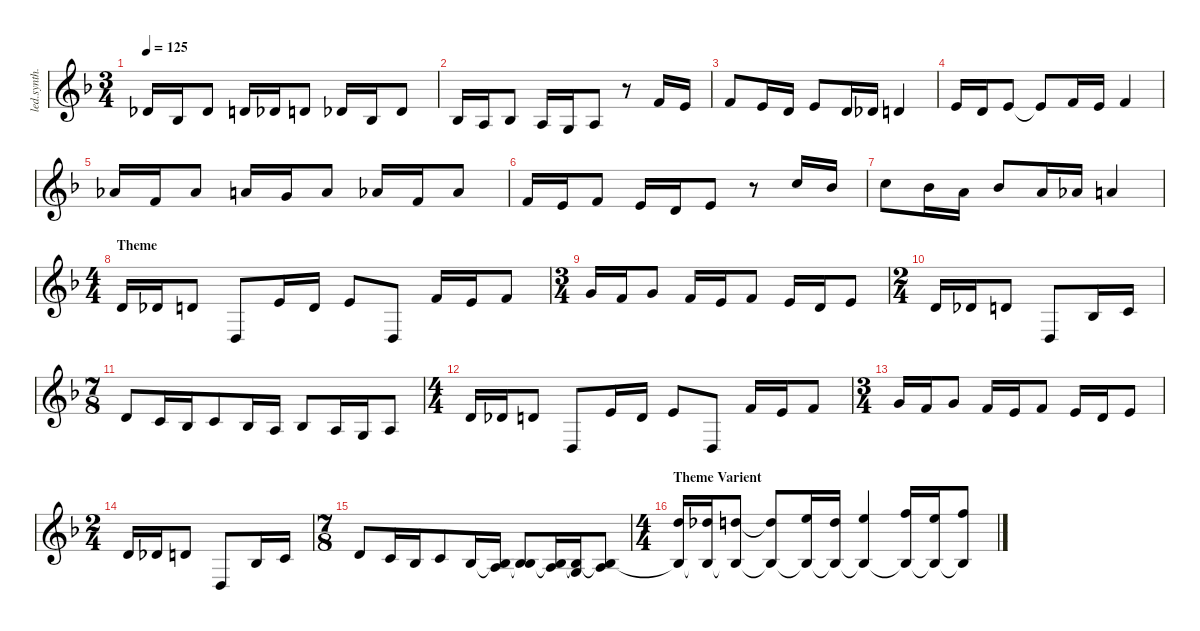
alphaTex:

\defaultSystemsLayout 4
\hideDynamics
\bracketExtendMode nobrackets
\otherSystemsTrackNameOrientation horizontal
\track ("Keyboards" "led.synth.") {instrument lead1square}
\staff {score}
\tuning (E4 B3 G3 D3 A2 E2)
\ts (3 4)
\tempo 125
\clef g2
\ks f
2.2{acc b}.16{dy f beam Up} 3.3{acc b}.16{beam Up} 2.2{acc b}.8{beam Up} 3.2{acc forcenatural}.16{beam Up} 2.2{acc b}.16{beam Up} 3.2{acc forcenatural}.8{beam Up} 2.2{acc b}.16{beam Up} 3.3{acc b}.16{beam Up} 2.2{acc b}.8{beam Up} |
3.3{acc b}.16{beam Up} 2.3{acc forcenatural}.16{beam Up} 3.3{acc b}.8{beam Up} 2.3{acc forcenatural}.16{beam Up} 0.3{acc forcenatural}.16{beam Up} 2.3{acc forcenatural}.8{beam Up} r.8{beam Up} 1.1{acc forcenatural}.16{beam Up} 0.1{acc forcenatural}.16{beam Up} |
1.1{acc forcenatural}.8{beam Up} 0.1{acc forcenatural}.16{beam Up} 3.2{acc forcenatural}.16{beam Up} 0.1{acc forcenatural}.8{beam Up} 3.2{acc forcenatural}.16{beam Up} 2.2{acc b}.16{beam Up} 3.2{acc forcenatural}.4{beam Up} |
0.1{acc forcenatural}.16{beam Up} 3.2{acc forcenatural}.16{beam Up} 0.1{acc forcenatural}.8{beam Up} 0.1{t acc forcenatural}.8{beam Up} 1.1{acc forcenatural}.16{beam Up} 0.1{acc forcenatural}.16{beam Up} 1.1{acc forcenatural}.4{beam Up} |
4.1{acc b}.16{beam Up} 1.1{acc forcenatural}.16{beam Up} 4.1{acc b}.8{beam Up} 5.1{acc forcenatural}.16{beam Up} 3.1{acc forcenatural}.16{beam Up} 5.1{acc forcenatural}.8{beam Up} 4.1{acc b}.16{beam Up} 1.1{acc forcenatural}.16{beam Up} 4.1{acc b}.8{beam Up} |
1.1{acc forcenatural}.16{beam Up} 0.1{acc forcenatural}.16{beam Up} 1.1{acc forcenatural}.8{beam Up} 0.1{acc forcenatural}.16{beam Up} 3.2{acc forcenatural}.16{beam Up} 0.1{acc forcenatural}.8{beam Up} r.8{beam Up} 8.1{acc forcenatural}.16{beam Down} 6.1{acc b}.16{beam Down} |
8.1{acc forcenatural}.8{beam Down} 6.1{acc b}.16{beam Down} 5.1{acc forcenatural}.16{beam Down} 6.1{acc b}.8{beam Up} 5.1{acc forcenatural}.16{beam Up} 4.1{acc b}.16{beam Up} 5.1{acc forcenatural}.4{beam Up} |
\ts (4 4)
\section ("" "Theme")
3.2{acc forcenatural}.16{instrument lead1square beam Up} 2.2{acc b}.16{beam Up} 3.2{acc forcenatural}.8{beam Up} 0.4{acc forcenatural}.8{beam Up} 0.1{acc forcenatural}.16{beam Up} 3.2{acc forcenatural}.16{beam Up} 0.1{acc forcenatural}.8{beam Up} 0.4{acc forcenatural}.8{beam Up} 6.2{acc forcenatural}.16{beam Up} 0.1{acc forcenatural}.16{beam Up} 6.2{acc forcenatural}.8{beam Up} |
\ts (3 4)
3.1{acc forcenatural}.16{beam Up} 1.1{acc forcenatural}.16{beam Up} 3.1{acc forcenatural}.8{beam Up} 1.1{acc forcenatural}.16{beam Up} 0.1{acc forcenatural}.16{beam Up} 1.1{acc forcenatural}.8{beam Up} 0.1{acc forcenatural}.16{beam Up} 3.2{acc forcenatural}.16{beam Up} 0.1{acc forcenatural}.8{beam Up} |
\ts (2 4)
3.2{acc forcenatural}.16{beam Up} 2.2{acc b}.16{beam Up} 3.2{acc forcenatural}.8{beam Up} 0.4{acc forcenatural}.8{beam Up} 3.3{acc b}.16{beam Up} 1.2{acc forcenatural}.16{beam Up} |
\ts (7 8)
3.2{acc forcenatural}.8{beam Up} 1.2{acc forcenatural}.16{beam Up} 8.4{acc b}.16{beam Up} 1.2{acc forcenatural}.8{beam Up} 8.4{acc b}.16{beam Up} 2.3{acc forcenatural}.16{beam Up} 3.3{acc b}.8{beam Up} 2.3{acc forcenatural}.16{beam Up} 0.3{acc forcenatural}.16{beam Up} 2.3{acc forcenatural}.8{beam Up} |
\ts (4 4)
3.2{acc forcenatural}.16{beam Up} 2.2{acc b}.16{beam Up} 3.2{acc forcenatural}.8{beam Up} 0.4{acc forcenatural}.8{beam Up} 0.1{acc forcenatural}.16{beam Up} 3.2{acc forcenatural}.16{beam Up} 0.1{acc forcenatural}.8{beam Up} 0.4{acc forcenatural}.8{beam Up} 6.2{acc forcenatural}.16{beam Up} 0.1{acc forcenatural}.16{beam Up} 6.2{acc forcenatural}.8{beam Up} |
\ts (3 4)
3.1{acc forcenatural}.16{beam Up} 1.1{acc forcenatural}.16{beam Up} 3.1{acc forcenatural}.8{beam Up} 1.1{acc forcenatural}.16{beam Up} 0.1{acc forcenatural}.16{beam Up} 1.1{acc forcenatural}.8{beam Up} 0.1{acc forcenatural}.16{beam Up} 3.2{acc forcenatural}.16{beam Up} 0.1{acc forcenatural}.8{beam Up} |
\ts (2 4)
3.2{acc forcenatural}.16{beam Up} 2.2{acc b}.16{beam Up} 3.2{acc forcenatural}.8{beam Up} 0.4{acc forcenatural}.8{beam Up} 3.3{acc b}.16{beam Up} 1.2{acc forcenatural}.16{beam Up} |
\ts (7 8)
3.2{acc forcenatural}.8{beam Up} 1.2{acc forcenatural}.16{beam Up} 8.4{acc b}.16{beam Up} 1.2{acc forcenatural}.8{beam Up} 8.4{acc b}.16{beam Up} (2.3{acc forcenatural} 8.4{t acc b}).16{beam Up} (3.3{acc b} 8.4{t acc b}).8{beam Up} (2.3{acc forcenatural} 8.4{t acc b}).16{beam Up} (0.3{acc forcenatural} 8.4{t acc b}).16{beam Up} (2.3{acc forcenatural} 8.4{t acc b}).8{beam Up} |
\ts (4 4)
\section ("" "Theme Varient")
(10.1{acc forcenatural} 8.4{t acc b}).16{instrument synthstrings2 beam Up} (9.1{acc b} 8.4{t acc b}).16{beam Up} (10.1{acc forcenatural} 8.4{t acc b}).8{beam Up} (10.1{t acc forcenatural} 8.4{t acc b}).8{beam Up} (12.1{acc forcenatural} 8.4{t acc b}).16{beam Up} (10.1{acc forcenatural} 8.4{t acc b}).16{beam Up} (12.1{acc forcenatural} 8.4{t acc b}).4{beam Up} (13.1{acc forcenatural} 8.4{t acc b}).16{beam Up} (12.1{acc forcenatural} 8.4{t acc b}).16{beam Up} (13.1{acc forcenatural} 8.4{t acc b}).8{beam Up}
